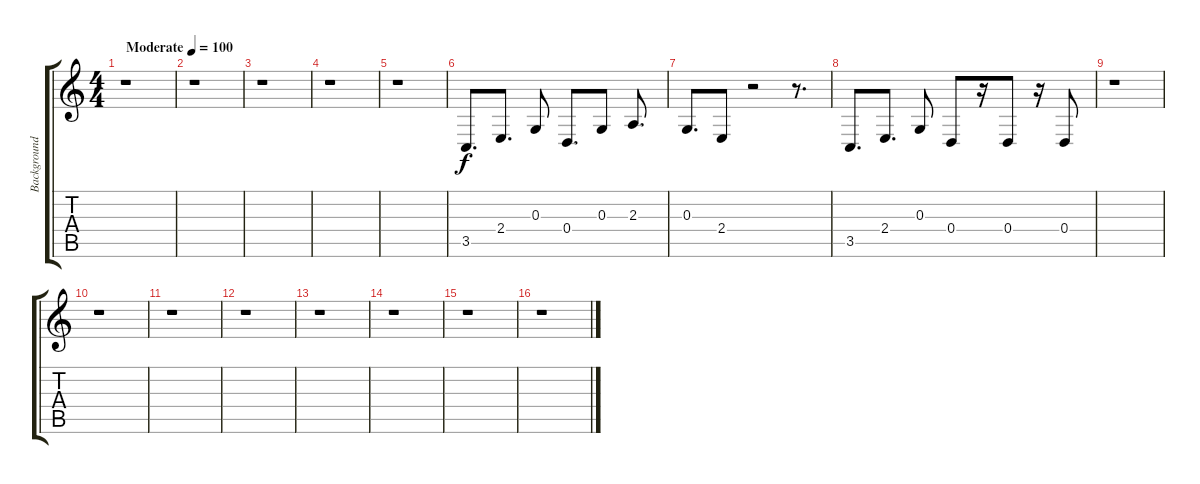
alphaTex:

\track ("BackgroundSound" "Background") {instrument synthstrings2}
\staff {score tabs}
\tuning (E4 B3 G3 D3 A2 E2) {hide}
\ts (4 4)
\tempo (100 "Moderate")
\clef g2
\ks c
r.1{dy f instrument synthstrings2} |
r.1 |
r.1 |
r.1 |
r.1 |
3.5.8{d volume 14 balance 12 instrument lead3calliope} 2.4.8{d} 0.3.8 0.4.8{d} 0.3.8 2.3.8{d} |
0.3.8{d} 2.4.8 r.2 r.8{d} |
3.5.8{d} 2.4.8{d} 0.3.8 0.4.8 r.16 0.4.8 r.16 0.4.8 |
r.1 |
r.1 |
r.1 |
r.1 |
r.1 |
r.1 |
r.1 |
r.1
